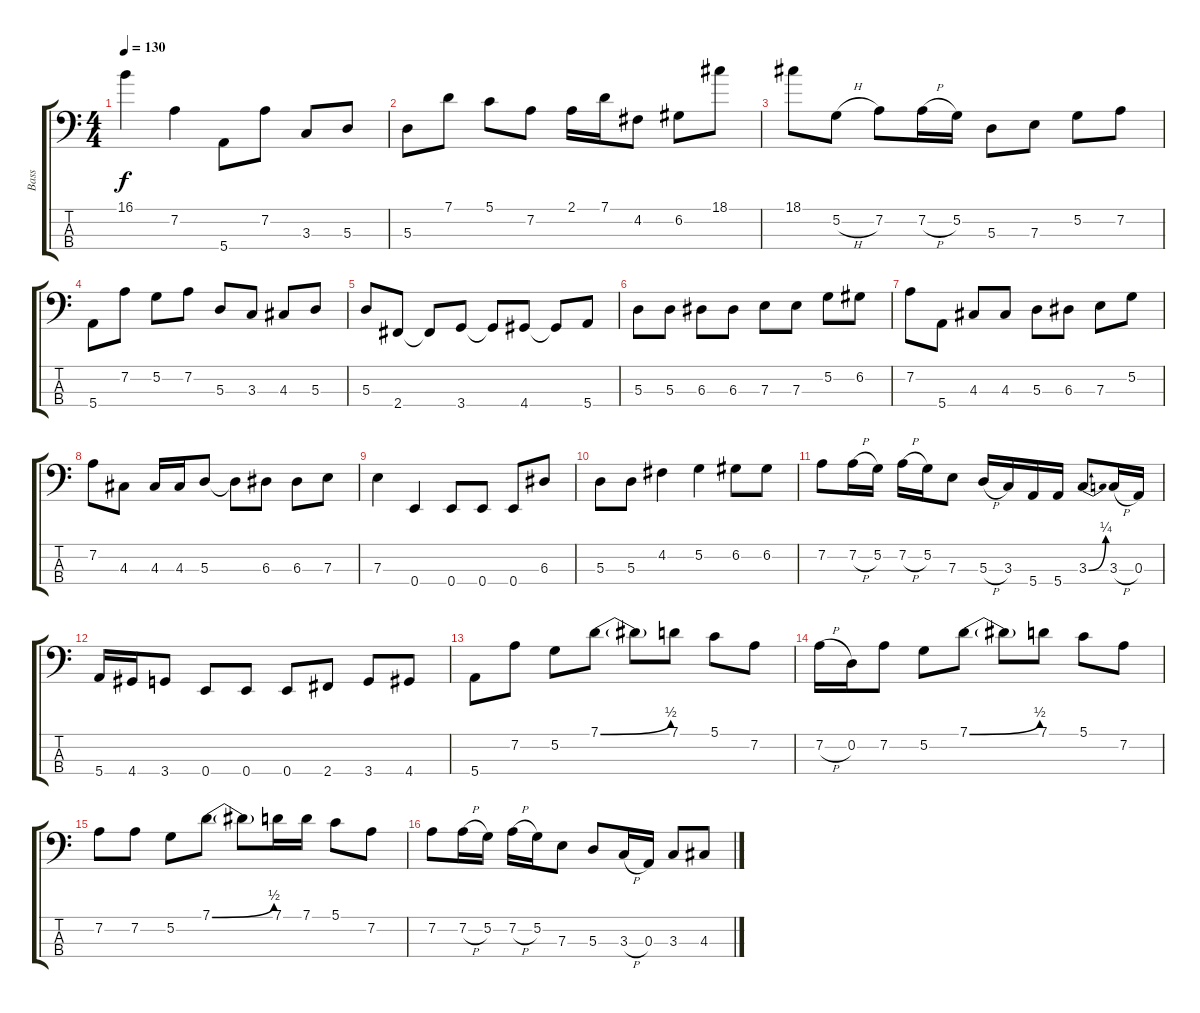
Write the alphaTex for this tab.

\track ("Bass" "Bass") {instrument electricbassfinger}
\staff {score tabs}
\tuning (G2 D2 A1 E1) {hide}
\ts (4 4)
\tempo 130
\clef f4
\ks c
16.1.4{dy f} 7.2.4 5.4.8 7.2.8 3.3.8 5.3.8 |
5.3.8 7.1.8 5.1.8 7.2.8 2.1.16 7.1.16 4.2.8 6.2.8 18.1.8 |
18.1.8 5.2{h}.8 7.2.8 7.2{h}.16 5.2.16 5.3.8 7.3.8 5.2.8 7.2.8 |
5.4.8 7.2.8 5.2.8 7.2.8 5.3.8 3.3.8 4.3.8 5.3.8 |
5.3.8 2.4.8 2.4{t}.8 3.4.8 3.4{t}.8 4.4.8 4.4{t}.8 5.4.8 |
5.3.8 5.3.8 6.3.8 6.3.8 7.3.8 7.3.8 5.2.8 6.2.8 |
7.2.8 5.4.8 4.3.8 4.3.8 5.3.8 6.3.8 7.3.8 5.2.8 |
7.2.8 4.3.8 4.3.16 4.3.16 5.3.8 5.3{t}.8 6.3.8 6.3.8 7.3.8 |
7.3.4 0.4.4 0.4.8 0.4.8 0.4.8 6.3.8 |
5.3.8 5.3.8 4.2.4 5.2.4 6.2.8 6.2.8 |
7.2.8 7.2{h}.16 5.2.16 7.2{h}.16 5.2.16 7.3.8 5.3{h}.16 3.3.16 5.4.16 5.4.16 3.3{be (bend 0 0 60 1)}.8 3.3{h}.16 0.3.16 |
5.4.16 4.4.16 3.4.8 0.4.8 0.4.8 0.4.8 2.4.8 3.4.8 4.4.8 |
5.4.8 7.2.8 5.2.8 7.1{be (bend 0 0 60 2)}.8 7.1{t}.8 7.1.8 5.1.8 7.2.8 |
7.2{h}.16 0.2.16 7.2.8 5.2.8 7.1{be (bend 0 0 60 2)}.8 7.1{t}.8 7.1.8 5.1.8 7.2.8 |
7.2.8 7.2.8 5.2.8 7.1{be (bend 0 0 60 2)}.8 7.1{t}.8 7.1.16 7.1.16 5.1.8 7.2.8 |
7.2.8 7.2{h}.16 5.2.16 7.2{h}.16 5.2.16 7.3.8 5.3.8 3.3{h}.16 0.3.16 3.3.8 4.3.8
